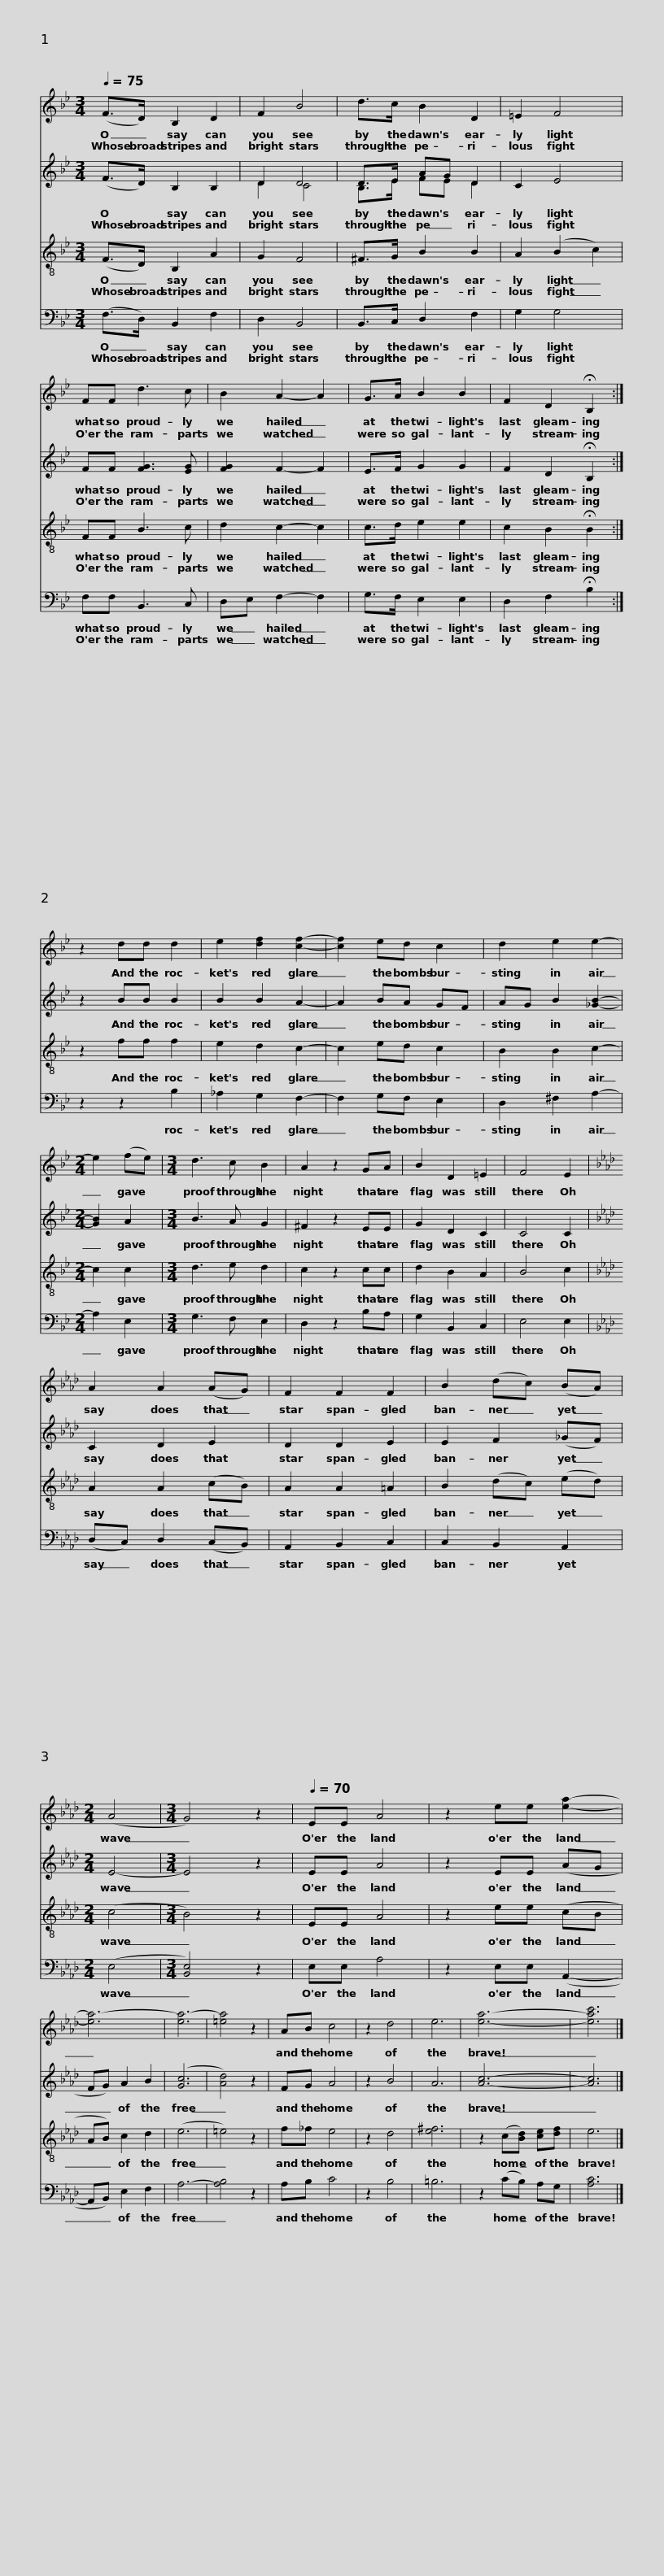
X:1
%%score 1 ( 2 3 ) 4 5
L:1/8
Q:1/4=75
M:3/4
I:linebreak $
K:Bb
V:1 treble
V:2 treble
V:3 treble
V:4 treble-8
V:5 bass
V:1
 (F>D) B,2 D2 | F2 B4 | d>c B2 D2 | =E2 F4 | FF d3 c |$ %5
 B2 A2- A2 | G>A B2 B2 | F2 D2 !fermata!B,2 :| z2 dd d2 | e2 [df]2 [cf]2- |$ %10
 [cf]2 ed c2 | d2 e2 e2- |[M:2/4] e2 (fe) |[M:3/4] d3 c B2 | A2 z2 GA | %15
 B2 D2 =E2 |$ F4 E2 |[K:Ab] A2 A2 (AG) | F2 F2 F2 | B2 (dc) (BA) | %20
[M:2/4] (A4 |[M:3/4] G4) z2 |[Q:1/4=70] EE A4 |$ z2 ee [ea]2- | [ea-]6 | %25
 [ea-]6 | [=ea]4 z2 | AB c4 | z2 d4 | e6 | %30
 [ea]6- | [eac']6 |] %32
V:2
 (F>D) B,2 B,2 | D2 D4 | D>E AG D2 | C2 E4 | FF [FG]3 [EG] |$ %5
 [FG]2 F2- F2 | E>F G2 G2 | F2 D2 !fermata!B,2 :| z2 BB B2 | B2 B2 A2- |$ %10
 A2 BA GF | AG B2 [_GB]2- |[M:2/4] [GB]2 A2 |[M:3/4] B3 A G2 | ^F2 z2 EE | %15
 G2 D2 C2 |$ C4 C2 |[K:Ab] C2 D2 E2 | D2 D2 E2 | E2 F2 (_GF) | %20
[M:2/4] E4- |[M:3/4] E4 z2 | EE A4 |$ z2 EE (AG | FG) A2 B2 | %25
 ([Gc]6 | [Ad]4) z2 | FG A4 | z2 B4 | A6 | %30
 [Ac]6- | [Ac]6 |] %32
V:3
 x6 | D2 C4 | B,>E FE D2 | x6 | x6 |$ %5
 x6 | x6 | x6 :| x6 | x6 |$ %10
 x6 | x6 |[M:2/4] x4 |[M:3/4] x6 | x6 | %15
 x6 |$ x6 |[K:Ab] x6 | x6 | x6 | %20
[M:2/4] x4 |[M:3/4] x6 | x6 |$ x6 | x6 | %25
 x6 | x6 | x6 | x6 | x6 | %30
 x6 | x6 |] %32
V:4
 (F>D) B,2 A2 | G2 F4 | ^F>G B2 B2 | A2 (B2 c2) | FF B3 c |$ %5
 d2 c2- c2 | c>d e2 e2 | c2 B2 !fermata!B2 :| z2 ff f2 | e2 d2 c2- |$ %10
 c2 ed c2 | B2 B2 c2- |[M:2/4] c2 c2 |[M:3/4] d3 e d2 | c2 z2 cc | %15
 d2 B2 A2 |$ B4 c2 |[K:Ab] A2 A2 (cB) | A2 A2 =A2 | B2 (dc) (ed) | %20
[M:2/4] (c4 |[M:3/4] B4) z2 | EE A4 |$ z2 ee (cB | AB) c2 d2 | %25
 (e6 | =e4) z2 | f_f e4 | z2 d4 | [e^f]6 | %30
 z2 (c[Bd]) [ce][df] | e6 |] %32
V:5
 (F,>D,) B,,2 F,2 | D,2 B,,4 | B,,>C, D,2 F,2 | G,2 G,4 | F,F, B,,3 C, |$ %5
 D,E, F,2- F,2 | G,>F, E,2 E,2 | D,2 F,2 !fermata!B,2 :| z2 z2 B,2 | _A,2 G,2 F,2- |$ %10
 F,2 G,F, E,2 | D,2 ^F,2 A,2- |[M:2/4] A,2 E,2 |[M:3/4] G,3 F, E,2 | D,2 z2 B,A, | %15
 G,2 B,,2 C,2 |$ E,4 E,2 |[K:Ab] (D,C,) D,2 (C,B,,) | A,,2 B,,2 C,2 | C,2 B,,2 A,,2 | %20
[M:2/4] (E,4 |[M:3/4] [B,,E,]4) z2 | E,E, A,4 |$ z2 E,E, (A,,2- | A,,B,,) E,2 F,2 | %25
 A,6- | [A,B,]4 z2 | A,B, C4 | z2 B,4 | =B,6 | %30
 z2 (CB,) A,G, | [A,C]6 |] %32
